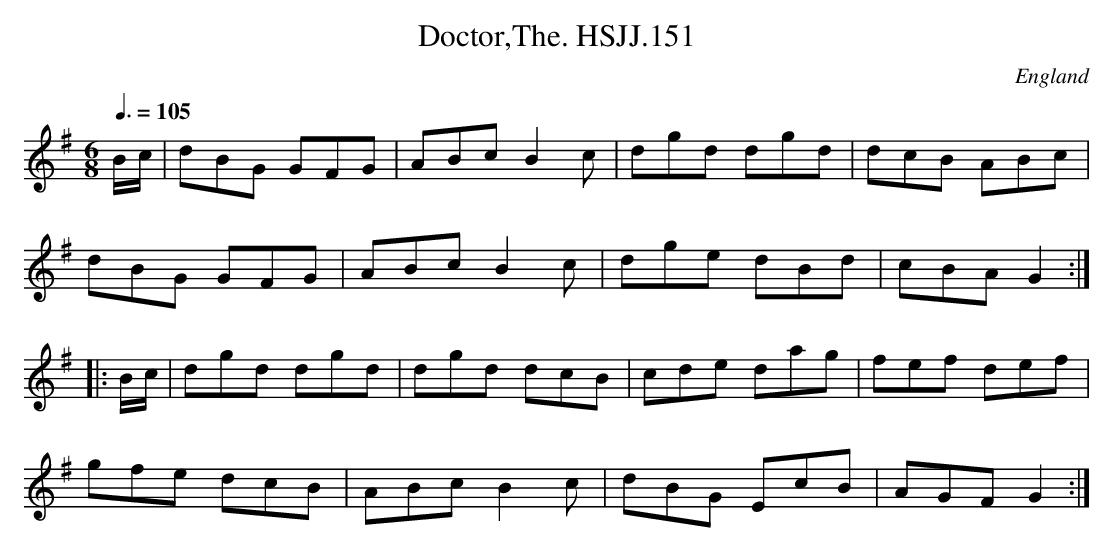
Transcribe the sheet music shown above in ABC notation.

X:1
T:Doctor,The. HSJJ.151
L:1/8
M:6/8
O:England
Q:3/8=105
K:G
B/c/|dBG GFG|ABcB2c|dgd dgd|dcB ABc|!
dBG GFG|ABcB2c|dge dBd|cBAG2:|!
|:B/c/|dgd dgd|dgd dcB|cde dag|fef def|!
gfe dcB|ABcB2c|dBG EcB|AGFG2:|
